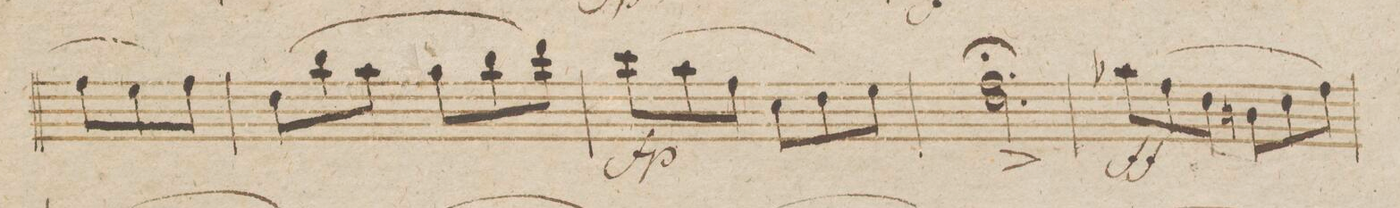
**kern	**dynam
*I"Violino Imo	*
*clefG2	*
*k[b-]	*
*M6/8	*
8ff\L	.
8ee\)	.
8ff\J	.
=79	=79
(8dd\L	.
8bb-\	.
8aa\J	.
8gg\L	.
8bb-\	.
8ddd\J)	.
=80	=80
(8ccc\L	fp
8aa\	.
8ff\J	.
8cc\L	.
8dd\	.
8ee\J)	.
=81	=81
*2\right	*
2.ff 2.dd^<;\	.
=82	=82
(8aa-X\L	ff
8ff\	.
8dd\J	.
8bn\L	.
8dd\	.
8ff\J)	.
=83	=83
*-	*-
